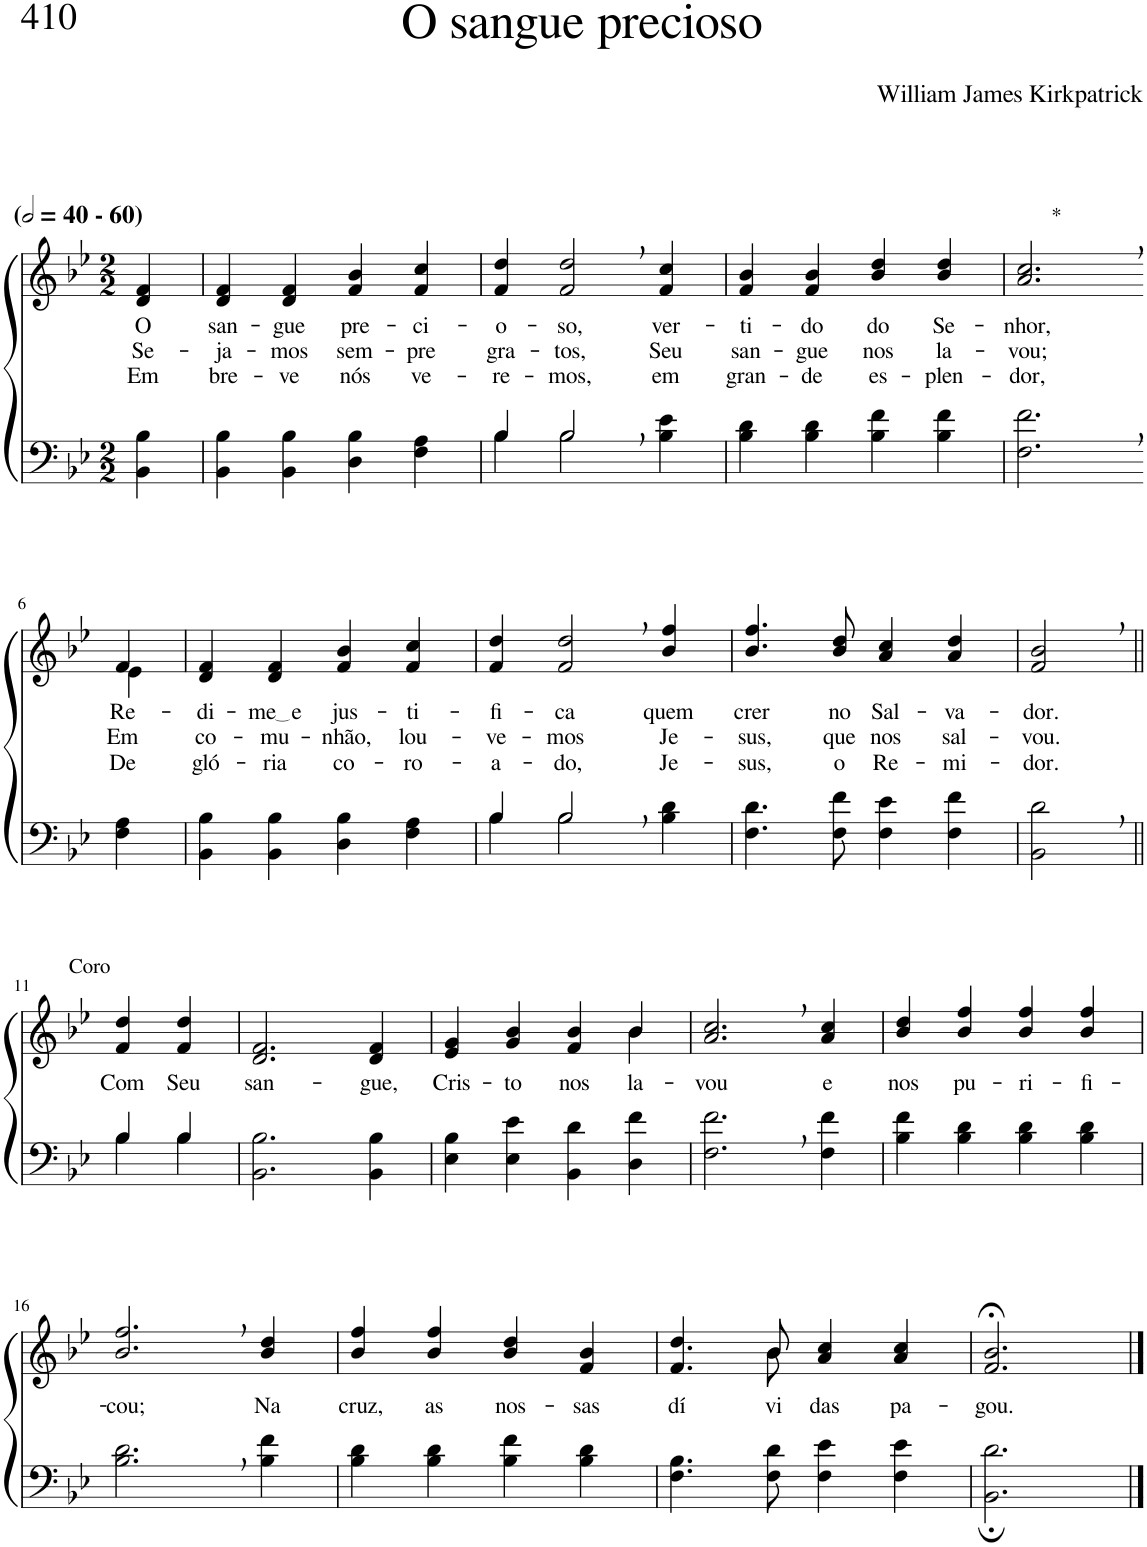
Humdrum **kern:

**kern	**kern	**text	**text	**text
*part2	*part1	*part1	*part1	*part1
*staff2	*staff1	*staff1	*staff1	*staff1
*I"Parte III e IV	*I"Parte I e II	*	*	*
*clefF4	*clefG2	*	*	*
*Trd2c3	*Trd2c3	*	*	*
*k[b-e-]	*k[b-e-]	*	*	*
*M2/2	*M2/2	*	*	*
*MM80	*MM80	*	*	*
=1	=1	=1	=1	=1
!	!LO:TX:a:B:t=(	!	!	!
!	!LO:TX:a:B:t=- 60)	!	!	!
!	!	!LO:LY:b	!LO:LY:b	!LO:LY:b
4BB-\ 4B-\	4d/ 4f/	O	Se-	Em
=2	=2	=2	=2	=2
!	!	!LO:LY:b	!LO:LY:b	!LO:LY:b
4BB-\ 4B-\	4d/ 4f/	san-	-ja-	bre-
!	!	!LO:LY:b	!LO:LY:b	!LO:LY:b
4BB-\ 4B-\	4d/ 4f/	-gue	-mos	-ve
!	!	!LO:LY:b	!LO:LY:b	!LO:LY:b
4D\ 4B-\	4f/ 4b-/	pre-	sem-	nós
!	!	!LO:LY:b	!LO:LY:b	!LO:LY:b
4F\ 4A\	4f/ 4cc/	-ci-	-pre	ve-
=3	=3	=3	=3	=3
*^	*	*	*	*
!	!	!	!LO:LY:b	!LO:LY:b	!LO:LY:b
4B-\	4B-/	4f/ 4dd/	-o-	gra-	-re-
!	!	!	!LO:LY:b	!LO:LY:b	!LO:LY:b
2B-,\	2B-/	2f/, 2dd/,	-so,	-tos,	-mos,
!	!	!	!LO:LY:b	!LO:LY:b	!LO:LY:b
4B-\ 4e-\	4ryy	4f/ 4cc/	ver-	Seu	em
=4	=4	=4	=4	=4	=4
!	!	!	!LO:LY:b	!LO:LY:b	!LO:LY:b
*v	*v	*	*	*	*
4B-\ 4d\	4f/ 4b-/	-ti-	san-	gran-
!	!	!LO:LY:b	!LO:LY:b	!LO:LY:b
4B-\ 4d\	4f/ 4b-/	-do	-gue	-de
!	!	!LO:LY:b	!LO:LY:b	!LO:LY:b
4B-\ 4f\	4b-/ 4dd/	do	nos	es-
!	!	!LO:LY:b	!LO:LY:b	!LO:LY:b
4B-\ 4f\	4b-/ 4dd/	Se-	la-	-plen-
=5	=5	=5	=5	=5
!	!LO:TX:a:t=*	!	!	!
!	!	!LO:LY:b	!LO:LY:b	!LO:LY:b
2.F\, 2.f\,	2.a/, 2.cc/,	-nhor,	-vou;	-dor,
!!LO:LB:g=z
=6-	=6-	=6-	=6-	=6-
*	*^	*	*	*
!	!	!	!LO:LY:b	!LO:LY:b	!LO:LY:b
4F\ 4A\	4f/	4e-\	Re-	Em	De
=7	=7	=7	=7	=7	=7
!	!	!	!LO:LY:b	!LO:LY:b	!LO:LY:b
*	*v	*v	*	*	*
4BB-\ 4B-\	4d/ 4f/	-di-	co-	gló-
!	!	!LO:LY:b	!LO:LY:b	!LO:LY:b
4BB-\ 4B-\	4d/ 4f/	me e	-mu-	-ria
!	!	!LO:LY:b	!LO:LY:b	!LO:LY:b
4D\ 4B-\	4f/ 4b-/	jus-	-nhão,	co-
!	!	!LO:LY:b	!LO:LY:b	!LO:LY:b
4F\ 4A\	4f/ 4cc/	-ti-	lou-	-ro-
=8	=8	=8	=8	=8
*^	*	*	*	*
!	!	!	!LO:LY:b	!LO:LY:b	!LO:LY:b
4B-\	4B-/	4f/ 4dd/	-fi-	-ve-	-a-
!	!	!	!LO:LY:b	!LO:LY:b	!LO:LY:b
2B-,\	2B-/	2f/, 2dd/,	-ca	-mos	-do,
!	!	!	!LO:LY:b	!LO:LY:b	!LO:LY:b
4B-\ 4d\	4ryy	4b-/ 4ff/	quem	Je-	Je-
=9	=9	=9	=9	=9	=9
!	!	!	!LO:LY:b	!LO:LY:b	!LO:LY:b
*v	*v	*	*	*	*
4.F\ 4.d\	4.b-/ 4.ff/	crer	-sus,	-sus,
!	!	!LO:LY:b	!LO:LY:b	!LO:LY:b
8F\ 8f\	8b-/ 8dd/	no	que	o
!	!	!LO:LY:b	!LO:LY:b	!LO:LY:b
4F\ 4e-\	4a/ 4cc/	Sal-	nos	Re-
!	!	!LO:LY:b	!LO:LY:b	!LO:LY:b
4F\ 4f\	4a/ 4dd/	-va-	sal-	-mi-
=10	=10	=10	=10	=10
!	!	!LO:LY:b	!LO:LY:b	!LO:LY:b
2BB-\, 2d\,	2f/, 2b-/,	-dor.	-vou.	-dor.
!!LO:LB:g=z
=11||	=11||	=11||	=11||	=11||
*^	*	*	*	*
!	!	!LO:TX:a:t=Coro	!	!	!
!	!	!	!LO:LY:b	!	!
4B-/	4B-\	4f/ 4dd/	Com	.	.
!	!	!	!LO:LY:b	!	!
4B-/	4B-\	4f/ 4dd/	Seu	.	.
=12	=12	=12	=12	=12	=12
!	!	!	!LO:LY:b	!	!
*v	*v	*	*	*	*
2.BB-\ 2.B-\	2.d/ 2.f/	san-	.	.
!	!	!LO:LY:b	!	!
4BB-\ 4B-\	4d/ 4f/	-gue,	.	.
=13	=13	=13	=13	=13
*	*^	*	*	*
!	!	!	!LO:LY:b	!	!
4E-\ 4B-\	2.ryy	4e-/ 4g/	Cris-	.	.
!	!	!	!LO:LY:b	!	!
4E-\ 4e-\	.	4g/ 4b-/	-to	.	.
!	!	!	!LO:LY:b	!	!
4BB-\ 4d\	.	4f/ 4b-/	nos	.	.
!	!	!	!LO:LY:b	!	!
4D\ 4f\	4b-\	4b-/	la-	.	.
=14	=14	=14	=14	=14	=14
!	!	!	!LO:LY:b	!	!
*	*v	*v	*	*	*
2.F\, 2.f\,	2.a/, 2.cc/,	-vou	.	.
!	!	!LO:LY:b	!	!
4F\ 4f\	4a/ 4cc/	e	.	.
=15	=15	=15	=15	=15
!	!	!LO:LY:b	!	!
4B-\ 4f\	4b-/ 4dd/	nos	.	.
!	!	!LO:LY:b	!	!
4B-\ 4d\	4b-/ 4ff/	pu-	.	.
!	!	!LO:LY:b	!	!
4B-\ 4d\	4b-/ 4ff/	-ri-	.	.
!	!	!LO:LY:b	!	!
4B-\ 4d\	4b-/ 4ff/	-fi-	.	.
!!LO:LB:g=z
=16	=16	=16	=16	=16
!	!	!LO:LY:b	!	!
2.B-\, 2.d\,	2.b-/, 2.ff/,	-cou;	.	.
!	!	!LO:LY:b	!	!
4B-\ 4f\	4b-/ 4dd/	Na	.	.
=17	=17	=17	=17	=17
!	!	!LO:LY:b	!	!
4B-\ 4d\	4b-/ 4ff/	cruz,	.	.
!	!	!LO:LY:b	!	!
4B-\ 4d\	4b-/ 4ff/	as	.	.
!	!	!LO:LY:b	!	!
4B-\ 4f\	4b-/ 4dd/	nos-	.	.
!	!	!LO:LY:b	!	!
4B-\ 4d\	4f/ 4b-/	-sas	.	.
=18	=18	=18	=18	=18
*	*^	*	*	*
!	!	!	!LO:LY:b	!	!
4.F\ 4.B-\	4.ryy	4.f/ 4.dd/	dí-	.	.
!	!	!	!LO:LY:b	!	!
8F\ 8d\	8b-\	8b-/	-vi-	.	.
!	!	!	!LO:LY:b	!	!
4F\ 4e-\	2ryy	4a/ 4cc/	-das	.	.
!	!	!	!LO:LY:b	!	!
4F\ 4e-\	.	4a/ 4cc/	pa-	.	.
=19	=19	=19	=19	=19	=19
!	!	!	!LO:LY:b	!	!
*	*v	*v	*	*	*
2.BB-\; 2.d\;	2.f/;< 2.b-/;<	-gou.	.	.
==	==	==	==	==
*-	*-	*-	*-	*-
